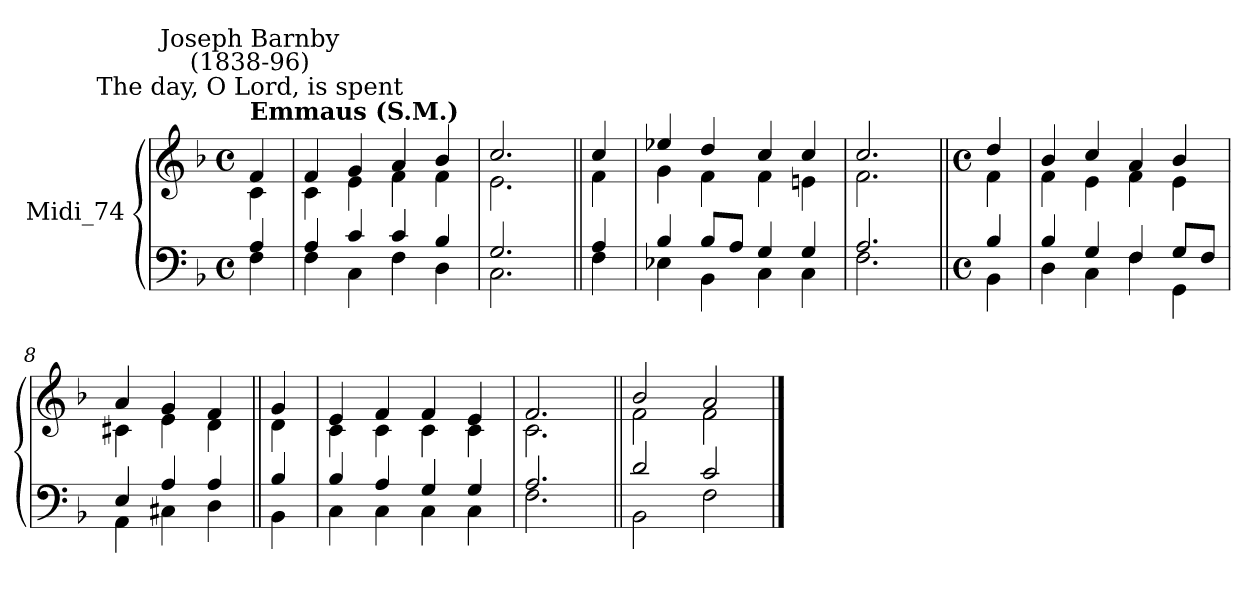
**kern	**kern
*part2	*part1
*staff2	*staff1
*I"Midi_74	*I"Midi_74
*clefF4	*clefG2
*k[b-]	*k[b-]
*F:	*F:
*M4/4	*M4/4
*met(c)	*met(c)
=	=
*^	*^
!	!	!LO:TX:a:B:t=Emmaus (S.M.)	!
!	!	!LO:TX:a:cj:t=The day, O Lord, is spent	!
!	!	!LO:TX:a:cj:t=Joseph Barnby\n(1838-96)	!
4A/	4F\	4f/	4c\
=1	=1	=1	=1
4A/	4F\	4f/	4c\
4c/	4C\	4g/	4e\
4c/	4F\	4a/	4f\
4B-/	4D\	4b-/	4f\
=2	=2	=2	=2
2.G/	2.C\	2.cc/	2.e\
=3||	=3||	=3||	=3||
4A/	4F\	4cc/	4f\
=4	=4	=4	=4
4B-/	4E-X\	4ee-X/	4g\
8B-/L	4BB-\	4dd/	4f\
8A/J	.	.	.
4G/	4C\	4cc/	4f\
4G/	4C\	4cc/	4en\
=5	=5	=5	=5
2.A/	2.F\	2.cc/	2.f\
!!LO:LB:g=z	!!
=6||	=6||	=6||	=6||
*M4/4	*	*M4/4	*
*met(c)	*	*met(c)	*
4B-/	4BB-\	4dd/	4f\
=7	=7	=7	=7
4B-/	4D\	4b-/	4f\
4G/	4C\	4cc/	4e\
4F/	4F\	4a/	4f\
8G/L	4GG\	4b-/	4e\
8F/J	.	.	.
=8	=8	=8	=8
4E/	4AA\	4a/	4c#X\
4A/	4C#X\	4g/	4e\
4A/	4D\	4f/	4d\
=9||	=9||	=9||	=9||
4B-/	4BB-\	4g/	4d\
=10	=10	=10	=10
4B-/	4C\	4e/	4c\
4A/	4C\	4f/	4c\
4G/	4C\	4f/	4c\
4G/	4C\	4e/	4c\
=11	=11	=11	=11
2.A/	2.F\	2.f/	2.c\
=12||	=12||	=12||	=12||
2d/	2BB-\	2b-/	2f\
2c/	2F\	2a/	2f\
*v	*v	*	*
*	*v	*v
==	==
*-	*-
